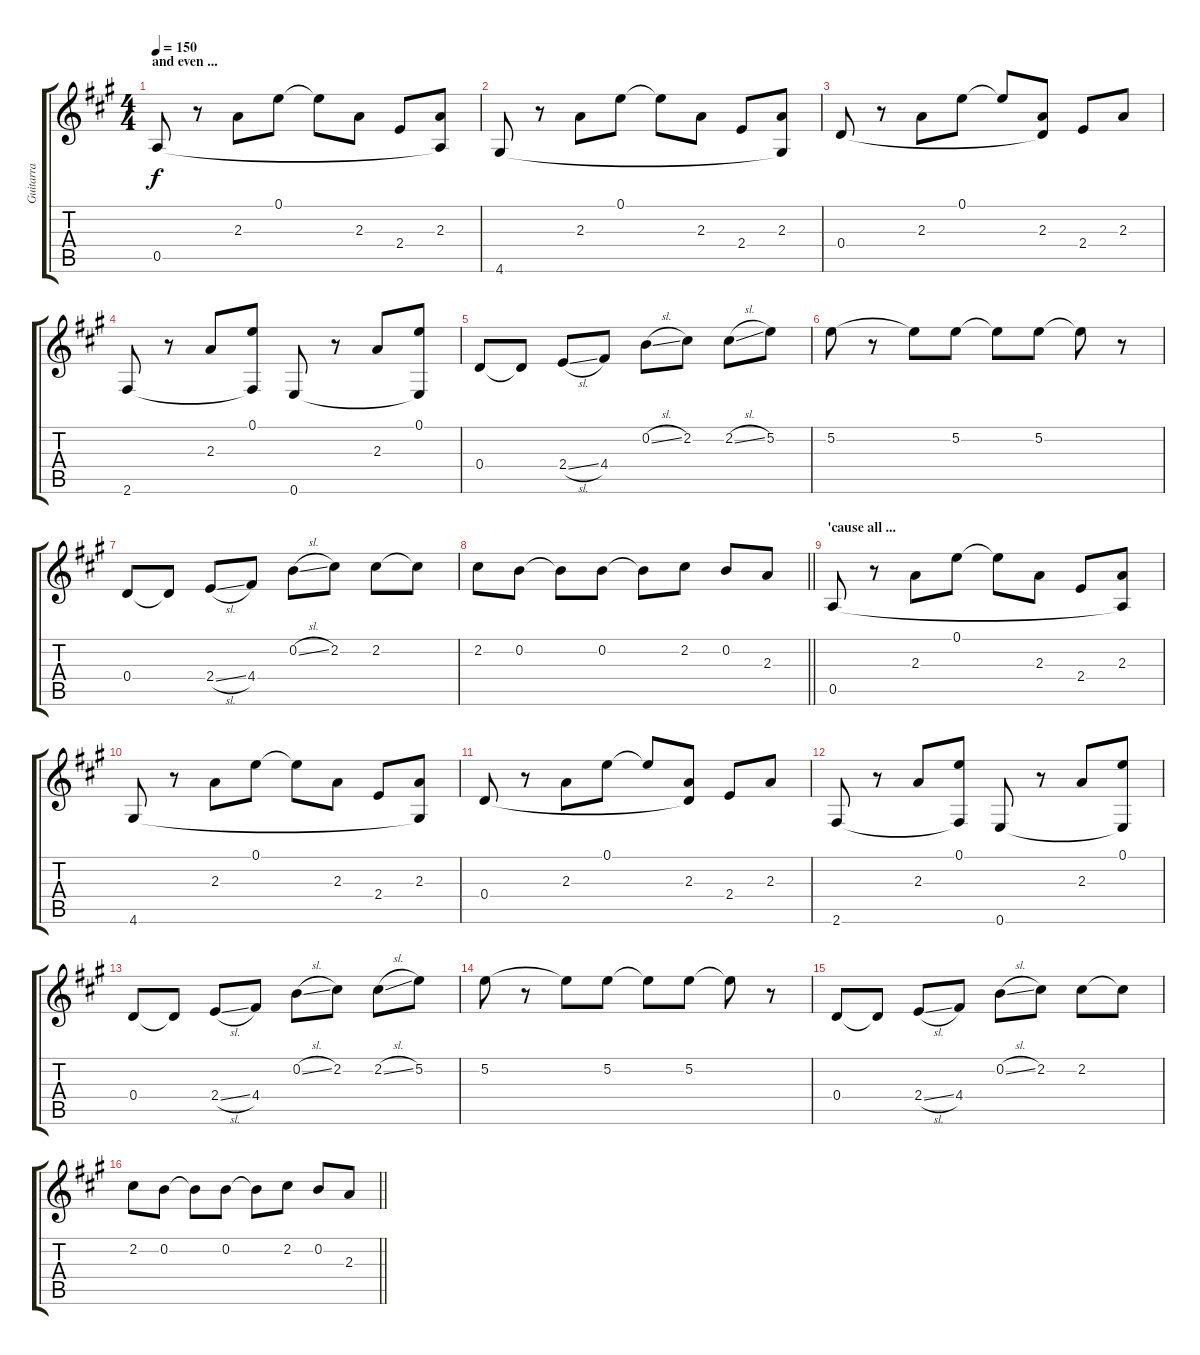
\track ("Guitarra" "Guitarra") {instrument acousticguitarnylon}
\staff {score tabs}
\tuning (E4 B3 G3 D3 A2 E2) {hide}
\ts (4 4)
\section ("" "and even ...")
\tempo 150
\clef g2
\ks a
0.5.8{dy f} r.8 2.3.8 0.1.8 0.1{t}.8 2.3.8 2.4.8 (2.3 0.5{t}).8 |
4.6.8 r.8 2.3.8 0.1.8 0.1{t}.8 2.3.8 2.4.8 (2.3 4.6{t}).8 |
0.4.8 r.8 2.3.8 0.1.8 0.1{t}.8 (2.3 0.4{t}).8 2.4.8 2.3.8 |
2.6.8 r.8 2.3.8 (0.1 2.6{t}).8 0.6.8 r.8 2.3.8 (0.1 0.6{t}).8 |
0.4.8 0.4{t}.8 2.4{sl}.8 4.4.8 0.2{sl}.8 2.2.8 2.2{sl}.8 5.2.8 |
5.2.8 r.8 5.2{t}.8 5.2.8 5.2{t}.8 5.2.8 5.2{t}.8 r.8 |
0.4.8 0.4{t}.8 2.4{sl}.8 4.4.8 0.2{sl}.8 2.2.8 2.2.8 2.2{t}.8 |
\barLineRight lightlight
2.2.8 0.2.8 0.2{t}.8 0.2.8 0.2{t}.8 2.2.8 0.2.8 2.3.8 |
\section ("" "'cause all ...")
0.5.8 r.8 2.3.8 0.1.8 0.1{t}.8 2.3.8 2.4.8 (2.3 0.5{t}).8 |
4.6.8 r.8 2.3.8 0.1.8 0.1{t}.8 2.3.8 2.4.8 (2.3 4.6{t}).8 |
0.4.8 r.8 2.3.8 0.1.8 0.1{t}.8 (2.3 0.4{t}).8 2.4.8 2.3.8 |
2.6.8 r.8 2.3.8 (0.1 2.6{t}).8 0.6.8 r.8 2.3.8 (0.1 0.6{t}).8 |
0.4.8 0.4{t}.8 2.4{sl}.8 4.4.8 0.2{sl}.8 2.2.8 2.2{sl}.8 5.2.8 |
5.2.8 r.8 5.2{t}.8 5.2.8 5.2{t}.8 5.2.8 5.2{t}.8 r.8 |
0.4.8 0.4{t}.8 2.4{sl}.8 4.4.8 0.2{sl}.8 2.2.8 2.2.8 2.2{t}.8 |
\barLineRight lightlight
2.2.8 0.2.8 0.2{t}.8 0.2.8 0.2{t}.8 2.2.8 0.2.8 2.3.8
